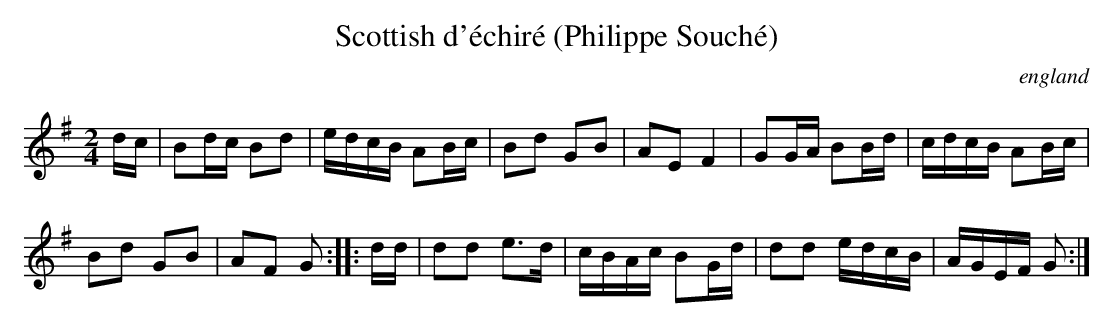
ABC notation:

X:1
T:Scottish d'échiré (Philippe Souché)
O:england
M:2/4
L:1/16
K:G
dc|B2dc B2d2|edcB A2Bc|B2d2 G2B2|A2E2 F4|\
G2GA B2Bd|cdcB A2Bc|
B2d2 G2B2|A2F2 G2:|\
|:dd|d2d2 e3d|cBAc B2Gd|d2d2 edcB|AGEF G2:|
